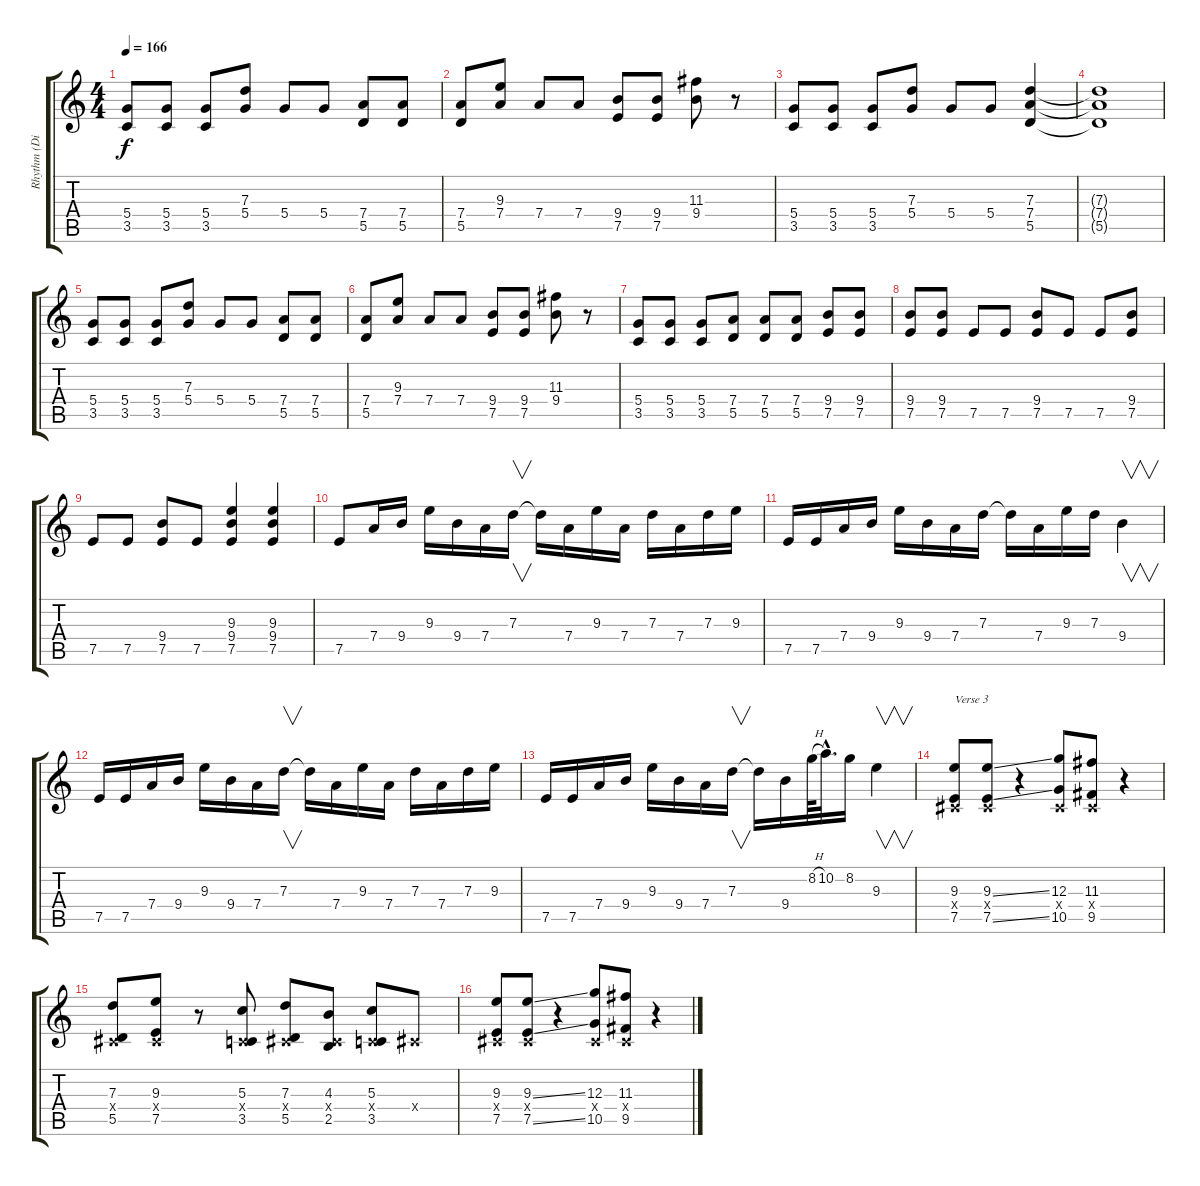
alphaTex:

\track ("Rhythm (Dist.)" "Rhythm (Di") {instrument distortionguitar}
\staff {score tabs}
\tuning (E4 B3 G3 D3 A2 E2) {hide}
\ts (4 4)
\tempo 166
\clef g2
\ks c
(5.4 3.5).8{dy f} (5.4 3.5).8 (5.4 3.5).8 (7.3 5.4).8 5.4.8 5.4.8 (7.4 5.5).8 (7.4 5.5).8 |
(7.4 5.5).8 (9.3 7.4).8 7.4.8 7.4.8 (9.4 7.5).8 (9.4 7.5).8 (11.3 9.4).8 r.8 |
(5.4 3.5).8 (5.4 3.5).8 (5.4 3.5).8 (7.3 5.4).8 5.4.8 5.4.8 (7.3 7.4 5.5).4 |
(7.3{t} 7.4{t} 5.5{t}).1 |
(5.4 3.5).8 (5.4 3.5).8 (5.4 3.5).8 (7.3 5.4).8 5.4.8 5.4.8 (7.4 5.5).8 (7.4 5.5).8 |
(7.4 5.5).8 (9.3 7.4).8 7.4.8 7.4.8 (9.4 7.5).8 (9.4 7.5).8 (11.3 9.4).8 r.8 |
(5.4 3.5).8 (5.4 3.5).8 (5.4 3.5).8 (7.4 5.5).8 (7.4 5.5).8 (7.4 5.5).8 (9.4 7.5).8 (9.4 7.5).8 |
(9.4 7.5).8 (9.4 7.5).8 7.5.8 7.5.8 (9.4 7.5).8 7.5.8 7.5.8 (9.4 7.5).8 |
7.5.8 7.5.8 (9.4 7.5).8 7.5.8 (9.3 9.4 7.5).4 (9.3 9.4 7.5).4 |
7.5.8 7.4.16 9.4.16 9.3.16 9.4.16 7.4.16 7.3.16{v} 7.3{t}.16 7.4.16 9.3.16 7.4.16 7.3.16 7.4.16 7.3.16 9.3.16 |
7.5.16 7.5.16 7.4.16 9.4.16 9.3.16 9.4.16 7.4.16 7.3.16 7.3{t}.16 7.4.16 9.3.16 7.3.16 9.4.4{v} |
7.5.16 7.5.16 7.4.16 9.4.16 9.3.16 9.4.16 7.4.16 7.3.16{v} 7.3{t}.16 7.4.16 9.3.16 7.4.16 7.3.16 7.4.16 7.3.16 9.3.16 |
7.5.16 7.5.16 7.4.16 9.4.16 9.3.16 9.4.16 7.4.16 7.3.16{v} 7.3{t}.16 9.4.16 8.2{h}.64 10.2{hac}.32{d} 8.2.16 9.3.4{v} |
(9.3 -1.4{x} 7.5).8{txt "Verse 3"} (9.3{ss} -1.4{x} 7.5{ss}).8 r.4 (12.3 -1.4{x} 10.5).8 (11.3 -1.4{x} 9.5).8 r.4 |
(7.3 -1.4{x} 5.5).8 (9.3 -1.4{x} 7.5).8 r.8 (5.3 -1.4{x} 3.5).8 (7.3 -1.4{x} 5.5).8 (4.3 -1.4{x} 2.5).8 (5.3 -1.4{x} 3.5).8 -1.4{x}.8 |
(9.3 -1.4{x} 7.5).8 (9.3{ss} -1.4{x} 7.5{ss}).8 r.4 (12.3 -1.4{x} 10.5).8 (11.3 -1.4{x} 9.5).8 r.4
